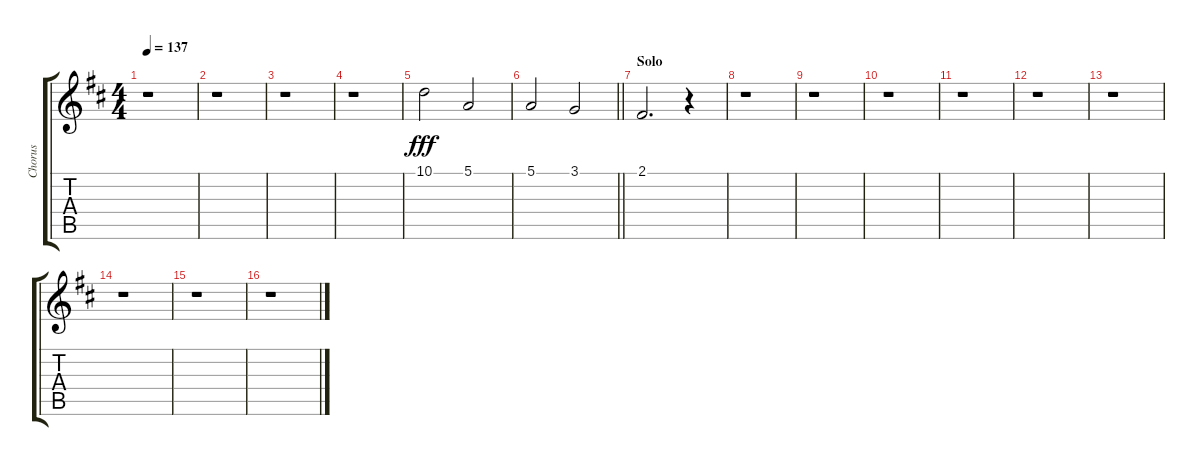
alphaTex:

\track ("Chorus" "Chorus") {instrument voiceoohs}
\staff {score tabs}
\tuning (E4 B3 G3 D3 A2 E2) {hide}
\ts (4 4)
\tempo 137
\clef g2
\ks d
r.1{dy fff} |
r.1 |
r.1 |
r.1 |
10.1.2 5.1.2 |
\barLineRight lightlight
5.1.2 3.1.2 |
\section ("" "Solo")
2.1.2{d} r.4 |
r.1 |
r.1 |
r.1 |
r.1 |
r.1 |
r.1 |
r.1 |
r.1 |
r.1
